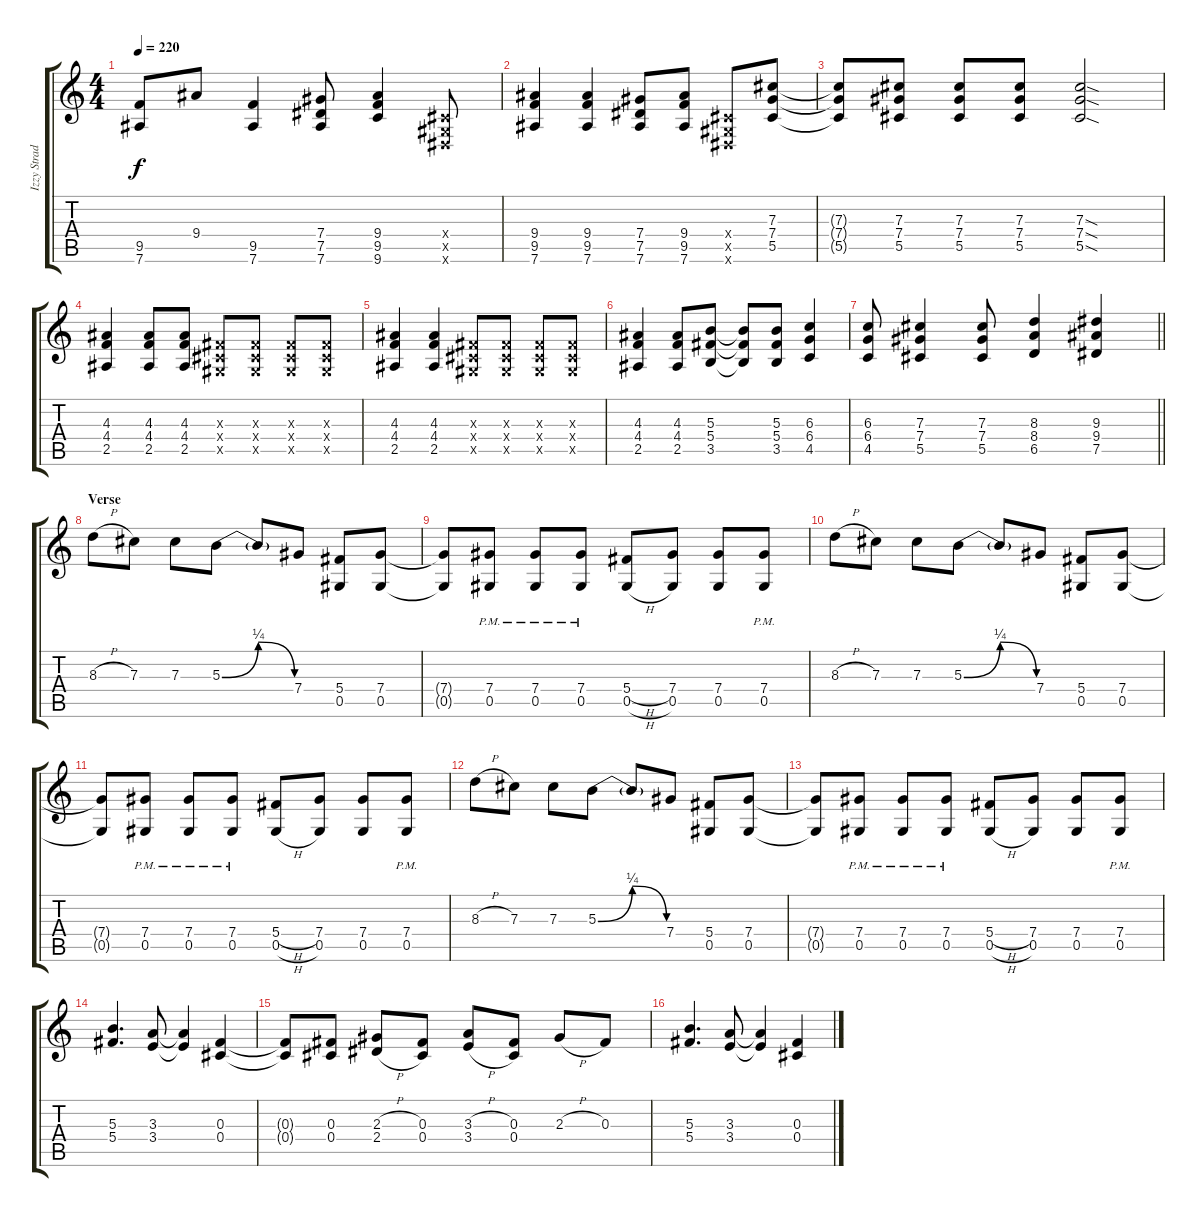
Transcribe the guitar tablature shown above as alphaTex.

\track ("Izzy Stradlin - Rhytm Guitar" "Izzy Strad") {instrument overdrivenguitar}
\staff {score tabs}
\tuning (Eb4 Bb3 Gb3 Db3 Ab2 Eb2) {hide}
\ts (4 4)
\tempo 220
\clef g2
\ks c
(9.5 7.6).8{dy f} 9.4.8 (9.5 7.6).4 (7.4 7.5 7.6).8 (9.4 9.5 9.6).4 (0.4{x} 0.5{x} 0.6{x}).8 |
(9.4 9.5 7.6).4 (9.4 9.5 7.6).4 (7.4 7.5 7.6).8 (9.4 9.5 7.6).8 (0.4{x} 0.5{x} 0.6{x}).8 (7.3 7.4 5.5).8 |
(7.3{t} 7.4{t} 5.5{t}).8 (7.3 7.4 5.5).8 (7.3 7.4 5.5).8 (7.3 7.4 5.5).8 (7.3{sod} 7.4{sod} 5.5{sod}).2 |
(4.3 4.4 2.5).4 (4.3 4.4 2.5).8 (4.3 4.4 2.5).8 (0.3{x} 0.4{x} 0.5{x}).8 (0.3{x} 0.4{x} 0.5{x}).8 (0.3{x} 0.4{x} 0.5{x}).8 (0.3{x} 0.4{x} 0.5{x}).8 |
(4.3 4.4 2.5).4 (4.3 4.4 2.5).4 (0.3{x} 0.4{x} 0.5{x}).8 (0.3{x} 0.4{x} 0.5{x}).8 (0.3{x} 0.4{x} 0.5{x}).8 (0.3{x} 0.4{x} 0.5{x}).8 |
(4.3 4.4 2.5).4 (4.3 4.4 2.5).8 (5.3 5.4 3.5).8 (5.3{t} 5.4{t} 3.5{t}).8 (5.3 5.4 3.5).8 (6.3 6.4 4.5).4 |
\barLineRight lightlight
(6.3 6.4 4.5).8 (7.3 7.4 5.5).4 (7.3 7.4 5.5).8 (8.3 8.4 6.5).4 (9.3 9.4 7.5).4 |
\section ("" "Verse")
8.3{h}.8 7.3.8 7.3.8 5.3{be (bendrelease 0 0 30 1 30 1 60 0)}.8 5.3{t}.8 7.4.8 (5.4 0.5).8 (7.4 0.5).8 |
(7.4{t} 0.5{t}).8 (7.4{pm} 0.5{pm}).8 (7.4{pm} 0.5{pm}).8 (7.4{pm} 0.5{pm}).8 (5.4{h} 0.5{h}).8 (7.4 0.5).8 (7.4 0.5).8 (7.4{pm} 0.5{pm}).8 |
8.3{h}.8 7.3.8 7.3.8 5.3{be (bendrelease 0 0 30 1 30 1 60 0)}.8 5.3{t}.8 7.4.8 (5.4 0.5).8 (7.4 0.5).8 |
(7.4{t} 0.5{t}).8 (7.4{pm} 0.5{pm}).8 (7.4{pm} 0.5{pm}).8 (7.4{pm} 0.5{pm}).8 (5.4{h} 0.5{h}).8 (7.4 0.5).8 (7.4 0.5).8 (7.4{pm} 0.5{pm}).8 |
8.3{h}.8 7.3.8 7.3.8 5.3{be (bendrelease 0 0 30 1 30 1 60 0)}.8 5.3{t}.8 7.4.8 (5.4 0.5).8 (7.4 0.5).8 |
(7.4{t} 0.5{t}).8 (7.4{pm} 0.5{pm}).8 (7.4{pm} 0.5{pm}).8 (7.4{pm} 0.5{pm}).8 (5.4{h} 0.5{h}).8 (7.4 0.5).8 (7.4 0.5).8 (7.4{pm} 0.5{pm}).8 |
(5.3 5.4).4{d} (3.3 3.4).8 (3.3{t} 3.4{t}).4 (0.3 0.4).4 |
(0.3{t} 0.4{t}).8 (0.3 0.4).8 (2.3{h} 2.4{h}).8 (0.3 0.4).8 (3.3{h} 3.4{h}).8 (0.3 0.4).8 2.3{h}.8 0.3.8 |
(5.3 5.4).4{d} (3.3 3.4).8 (3.3{t} 3.4{t}).4 (0.3 0.4).4
